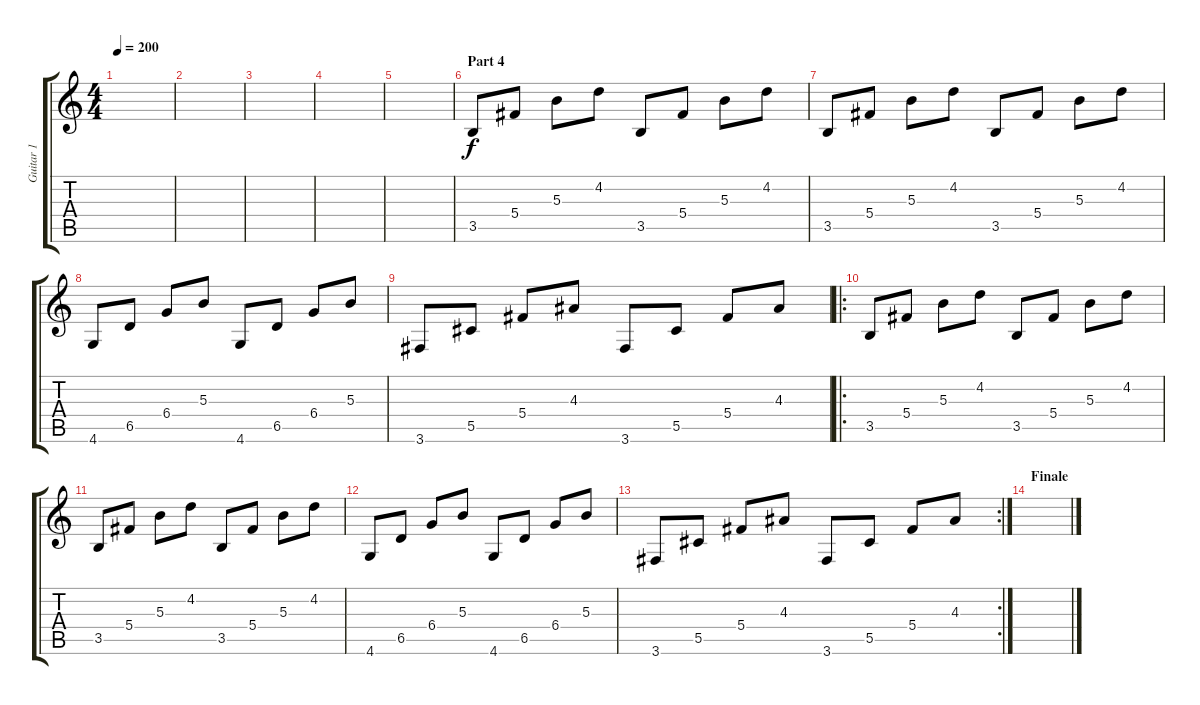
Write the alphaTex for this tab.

\track ("Guitar 1" "Guitar 1") {instrument distortionguitar}
\staff {score tabs}
\tuning (Eb4 Bb3 Gb3 Db3 Ab2 Eb2) {hide}
\ts (4 4)
\tempo 200
\clef g2
\ks c
|
|
|
|
|
\section ("" "Part 4")
3.5.8 5.4.8 5.3.8 4.2.8 3.5.8 5.4.8 5.3.8 4.2.8 |
3.5.8 5.4.8 5.3.8 4.2.8 3.5.8 5.4.8 5.3.8 4.2.8 |
4.6.8 6.5.8 6.4.8 5.3.8 4.6.8 6.5.8 6.4.8 5.3.8 |
3.6.8 5.5.8 5.4.8 4.3.8 3.6.8 5.5.8 5.4.8 4.3.8 |
\ro
3.5.8 5.4.8 5.3.8 4.2.8 3.5.8 5.4.8 5.3.8 4.2.8 |
3.5.8 5.4.8 5.3.8 4.2.8 3.5.8 5.4.8 5.3.8 4.2.8 |
4.6.8 6.5.8 6.4.8 5.3.8 4.6.8 6.5.8 6.4.8 5.3.8 |
\rc 2
3.6.8 5.5.8 5.4.8 4.3.8 3.6.8 5.5.8 5.4.8 4.3.8 |
\section ("" "Finale")
